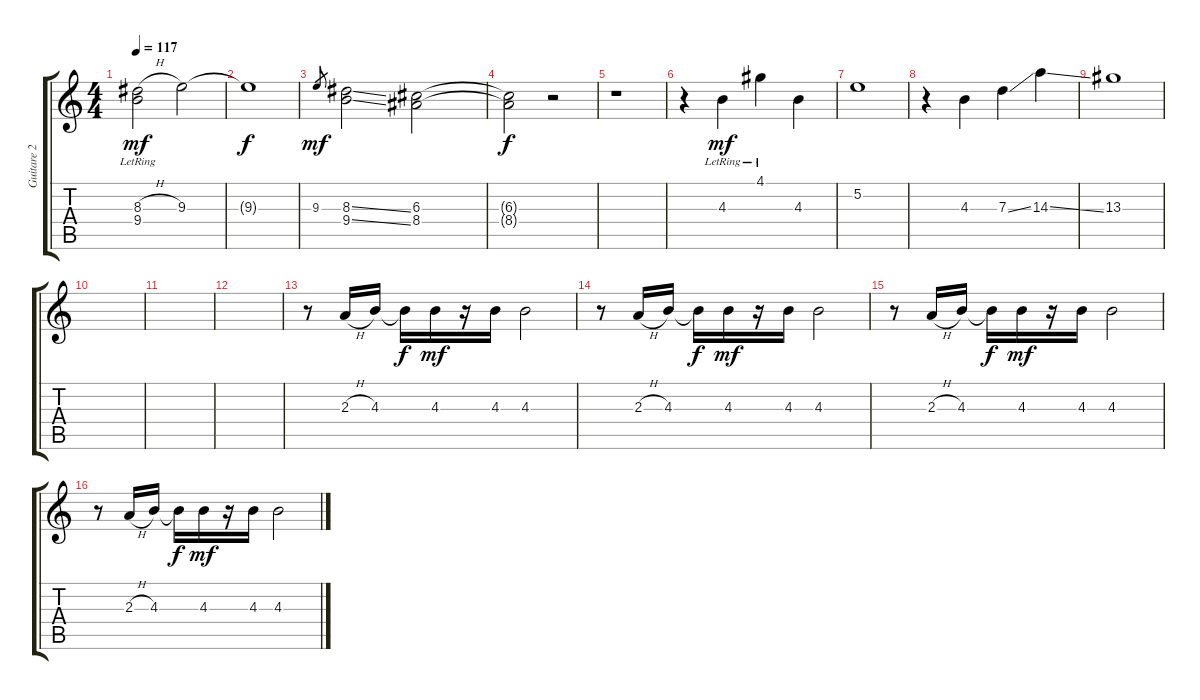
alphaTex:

\track ("Guitare 2" "Guitare 2") {instrument electricguitarjazz}
\staff {score tabs}
\tuning (E4 B3 G3 D3 A2 E2) {hide}
\ts (4 4)
\tempo 117
\clef g2
\ks c
(8.3{h} 9.4{lr}).2{dy mf} 9.3.2 |
9.3{t}.1{dy f} |
9.3.8{gr dy mf} (8.3{ss} 9.4{ss}).2 (6.3 8.4).2 |
(6.3{t} 8.4{t}).2{dy f} r.2 |
r.1 |
r.4 4.3{lr}.4{dy mf} 4.1{lr}.4 4.3.4 |
5.2.1 |
r.4 4.3.4 7.3{ss}.4 14.3{ss}.4 |
13.3.1 |
|
|
|
r.8 2.3{h}.16 4.3.16 4.3{t}.16{dy f} 4.3.16{dy mf} r.16 4.3.16 4.3.2 |
r.8 2.3{h}.16 4.3.16 4.3{t}.16{dy f} 4.3.16{dy mf} r.16 4.3.16 4.3.2 |
r.8 2.3{h}.16 4.3.16 4.3{t}.16{dy f} 4.3.16{dy mf} r.16 4.3.16 4.3.2 |
r.8 2.3{h}.16 4.3.16 4.3{t}.16{dy f} 4.3.16{dy mf} r.16 4.3.16 4.3.2
